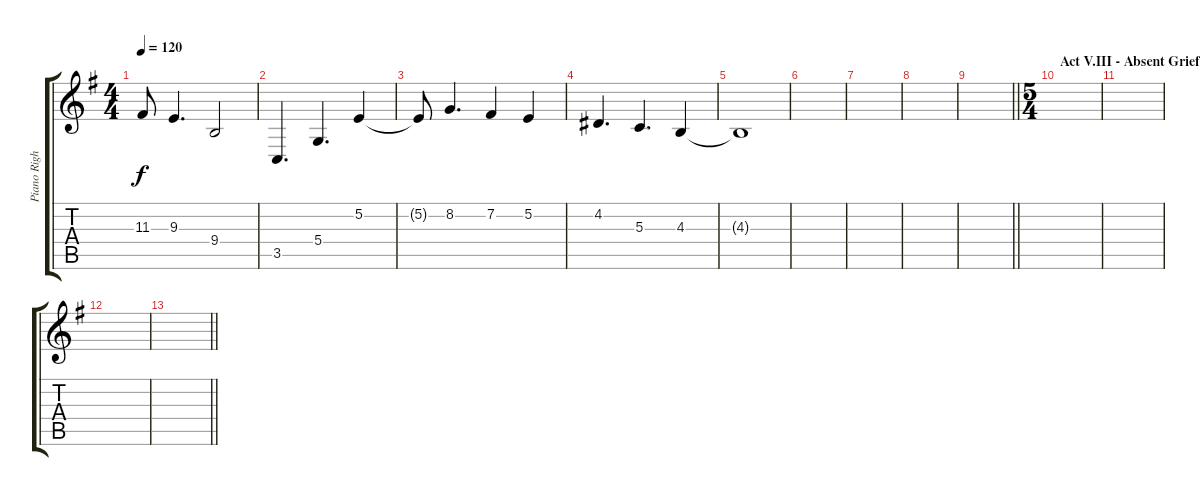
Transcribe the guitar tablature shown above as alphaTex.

\track ("Piano Right Standard" "Piano Righ") {instrument acousticgrandpiano}
\staff {score tabs}
\tuning (E4 B3 G3 D3 A2 E2) {hide}
\ts (4 4)
\tempo 120
\clef g2
\ks eminor
11.3{t}.8{dy f} 9.3.4{d} 9.4.2 |
3.5.4{d} 5.4.4{d} 5.2.4 |
5.2{t}.8 8.2.4{d} 7.2.4 5.2.4 |
4.2.4{d} 5.3.4{d} 4.3.4 |
4.3{t}.1 |
|
|
|
\barLineRight lightlight
|
\ts (5 4)
\section ("" "Act V.III - Absent Grief")
|
|
|
\barLineRight lightlight
